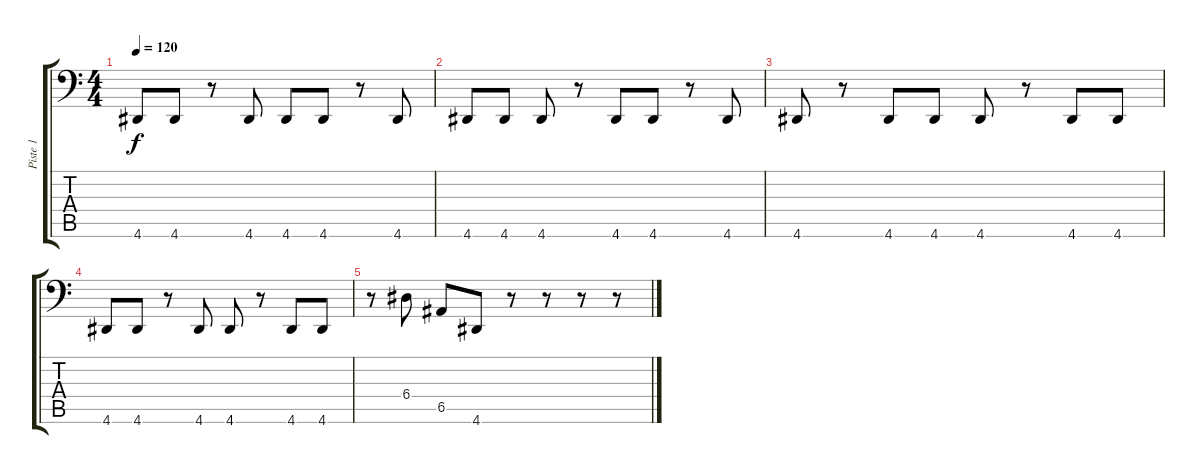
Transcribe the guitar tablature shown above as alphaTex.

\track ("Piste 1" "Piste 1") {instrument electricbassfinger}
\staff {score tabs}
\tuning (C3 G2 D2 A1 E1 B0) {hide}
\ts (4 4)
\tempo 120
\clef f4
\ks c
4.6.8{dy f} 4.6.8 r.8 4.6.8 4.6.8 4.6.8 r.8 4.6.8 |
4.6.8 4.6.8 4.6.8 r.8 4.6.8 4.6.8 r.8 4.6.8 |
4.6.8 r.8 4.6.8 4.6.8 4.6.8 r.8 4.6.8 4.6.8 |
4.6.8 4.6.8 r.8 4.6.8 4.6.8 r.8 4.6.8 4.6.8 |
r.8 6.4.8 6.5.8 4.6.8 r.8 r.8 r.8 r.8
